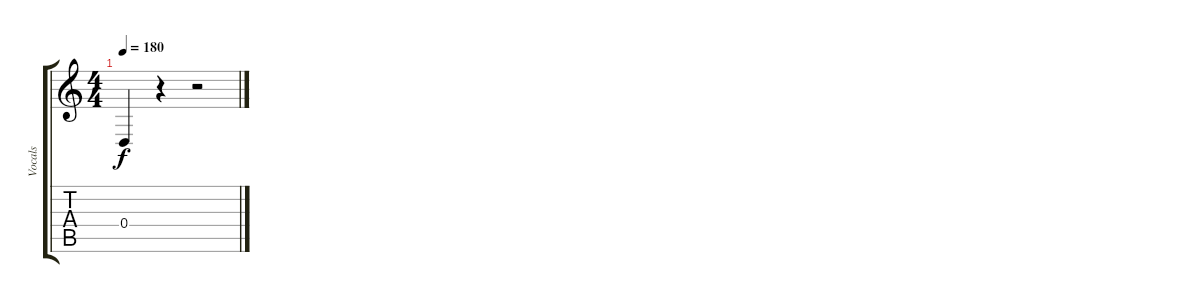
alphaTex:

\track ("Vocals" "Vocals") {instrument choiraahs}
\staff {score tabs}
\tuning (E4 B3 G3 D3 A2 E2) {hide}
\ts (4 4)
\tempo 180
\clef g2
\ks c
0.4{t}.4{dy f} r.4 r.2
